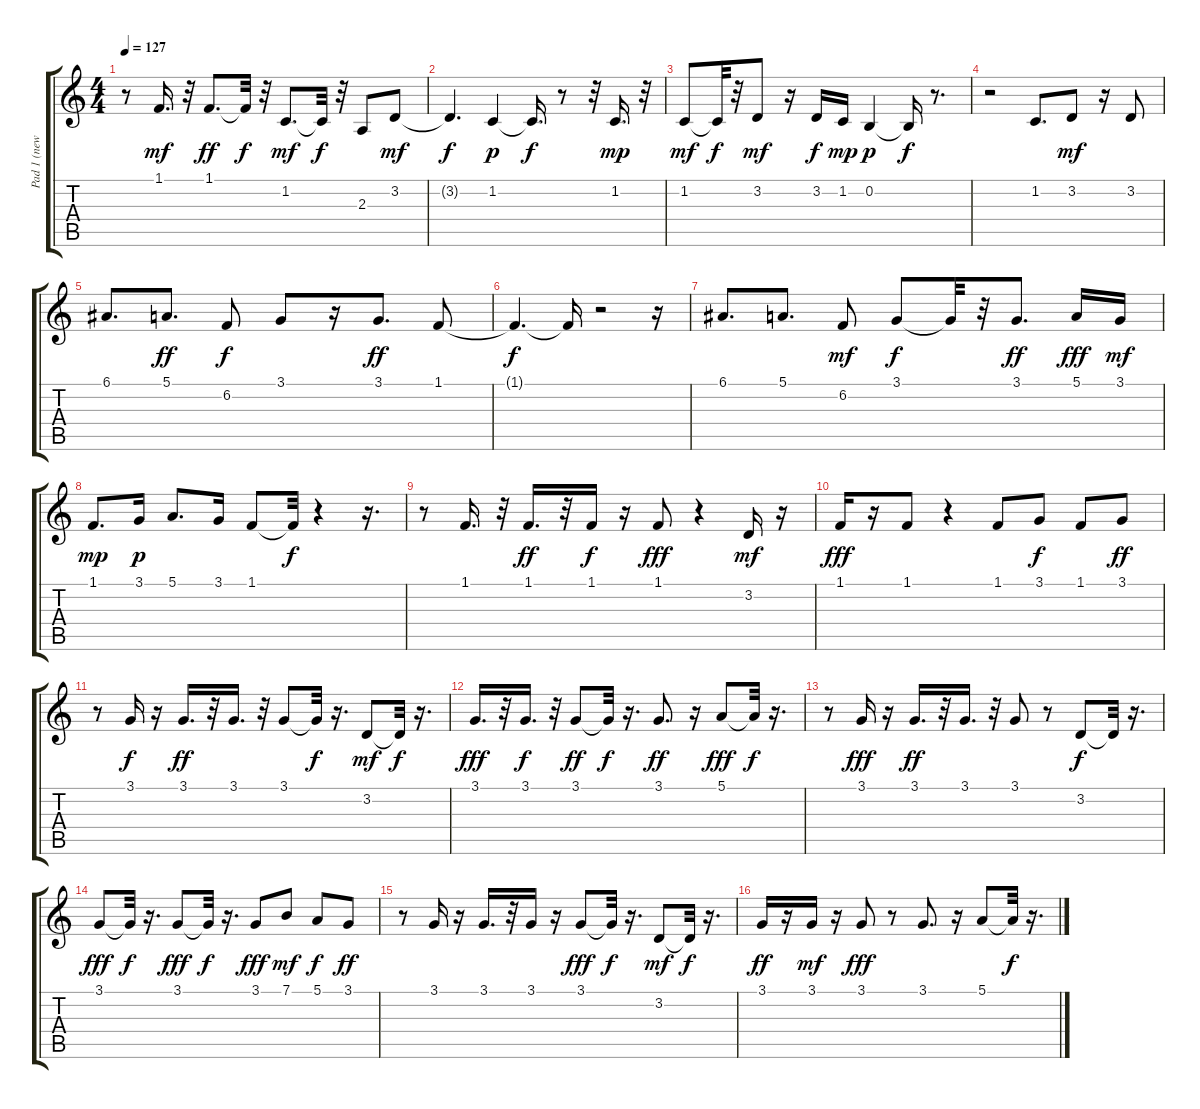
\track ("Pad 1 (new age)" "Pad 1 (new") {instrument pad1newage}
\staff {score tabs}
\tuning (E4 B3 G3 D3 A2 E2) {hide}
\ts (4 4)
\tempo 127
\clef g2
\ks c
r.8{dy p} 1.1.16{d dy mf} r.32 1.1.8{d dy ff} 1.1{t}.32{dy f} r.32 1.2.8{d dy mf} 1.2{t}.32{dy f} r.32 2.3.8 3.2.8{dy mf} |
3.2{t}.4{d dy f} 1.2.4{dy p} 1.2{t}.16{d dy f} r.8 r.32 1.2.16{d dy mp} r.32 |
1.2.8{dy mf} 1.2{t}.32{dy f} r.32 3.2.8{dy mf} r.16 3.2.16{dy f} 1.2.16{dy mp} 0.2.4{dy p} 0.2{t}.16{dy f} r.8{d} |
r.2 1.2.8{d} 3.2.8{dy mf} r.16 3.2.8 |
6.1.8{d} 5.1.8{d dy ff} 6.2.8{dy f} 3.1.8 r.16 3.1.8{d dy ff} 1.1.8 |
1.1{t}.4{d dy f} 1.1{t}.16 r.2 r.16 |
6.1.8{d} 5.1.8{d} 6.2.8{dy mf} 3.1.8{dy f} 3.1{t}.32 r.32 3.1.8{d dy ff} 5.1.16{dy fff} 3.1.16{dy mf} |
1.1.8{d dy mp} 3.1.16{dy p} 5.1.8{d} 3.1.16 1.1.8 1.1{t}.32{dy f} r.4 r.16{d} |
r.8 1.1.16{d} r.32 1.1.16{d dy ff} r.32 1.1.16{dy f} r.16 1.1.8{dy fff} r.4 3.2.16{dy mf} r.16 |
1.1.16{dy fff} r.16 1.1.8 r.4 1.1.8 3.1.8{dy f} 1.1.8 3.1.8{dy ff} |
r.8 3.1.16{dy f} r.16 3.1.16{d dy ff} r.32 3.1.16{d} r.32 3.1.8 3.1{t}.32{dy f} r.16{d} 3.2.8{dy mf} 3.2{t}.32{dy f} r.16{d} |
3.1.16{d dy fff} r.32 3.1.16{d dy f} r.32 3.1.8{dy ff} 3.1{t}.32{dy f} r.16{d} 3.1.8{d dy ff} r.16 5.1.8{dy fff} 5.1{t}.32{dy f} r.16{d} |
r.8 3.1.16{dy fff} r.16 3.1.16{d dy ff} r.32 3.1.16{d} r.32 3.1.8 r.8 3.2.8{dy f} 3.2{t}.32 r.16{d} |
3.1.8{dy fff} 3.1{t}.32{dy f} r.16{d} 3.1.8{dy fff} 3.1{t}.32{dy f} r.16{d} 3.1.8{dy fff} 7.1.8{dy mf} 5.1.8{dy f} 3.1.8{dy ff} |
r.8 3.1.16 r.16 3.1.16{d} r.32 3.1.16 r.16 3.1.8{dy fff} 3.1{t}.32{dy f} r.16{d} 3.2.8{dy mf} 3.2{t}.32{dy f} r.16{d} |
3.1.16{dy ff} r.16 3.1.16{dy mf} r.16 3.1.8{dy fff} r.8 3.1.8{d} r.16 5.1.8 5.1{t}.32{dy f} r.16{d}
